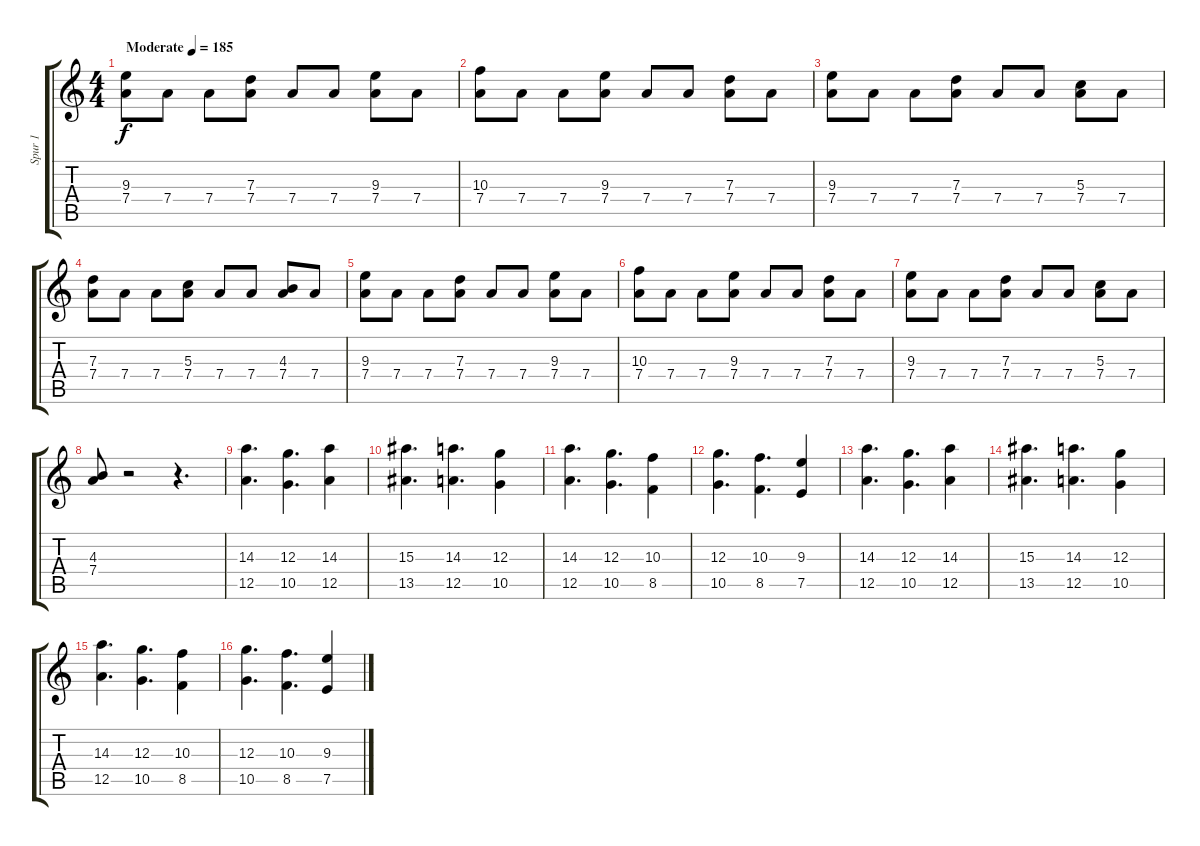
\track ("Spur 1" "Spur 1") {instrument distortionguitar}
\staff {score tabs}
\tuning (E4 B3 G3 D3 A2 E2) {hide}
\ts (4 4)
\tempo (185 "Moderate")
\clef g2
\ks c
(9.3 7.4).8{dy f instrument distortionguitar} 7.4.8 7.4.8 (7.3 7.4).8 7.4.8 7.4.8 (9.3 7.4).8 7.4.8 |
(10.3 7.4).8 7.4.8 7.4.8 (9.3 7.4).8 7.4.8 7.4.8 (7.3 7.4).8 7.4.8 |
(9.3 7.4).8 7.4.8 7.4.8 (7.3 7.4).8 7.4.8 7.4.8 (5.3 7.4).8 7.4.8 |
(7.3 7.4).8 7.4.8 7.4.8 (5.3 7.4).8 7.4.8 7.4.8 (4.3 7.4).8 7.4.8 |
(9.3 7.4).8 7.4.8 7.4.8 (7.3 7.4).8 7.4.8 7.4.8 (9.3 7.4).8 7.4.8 |
(10.3 7.4).8 7.4.8 7.4.8 (9.3 7.4).8 7.4.8 7.4.8 (7.3 7.4).8 7.4.8 |
(9.3 7.4).8 7.4.8 7.4.8 (7.3 7.4).8 7.4.8 7.4.8 (5.3 7.4).8 7.4.8 |
(4.3 7.4).8 r.2 r.4{d} |
(14.3 12.5).4{d} (12.3 10.5).4{d} (14.3 12.5).4 |
(15.3 13.5).4{d} (14.3 12.5).4{d} (12.3 10.5).4 |
(14.3 12.5).4{d} (12.3 10.5).4{d} (10.3 8.5).4 |
(12.3 10.5).4{d} (10.3 8.5).4{d} (9.3 7.5).4 |
(14.3 12.5).4{d} (12.3 10.5).4{d} (14.3 12.5).4 |
(15.3 13.5).4{d} (14.3 12.5).4{d} (12.3 10.5).4 |
(14.3 12.5).4{d} (12.3 10.5).4{d} (10.3 8.5).4 |
(12.3 10.5).4{d} (10.3 8.5).4{d} (9.3 7.5).4
